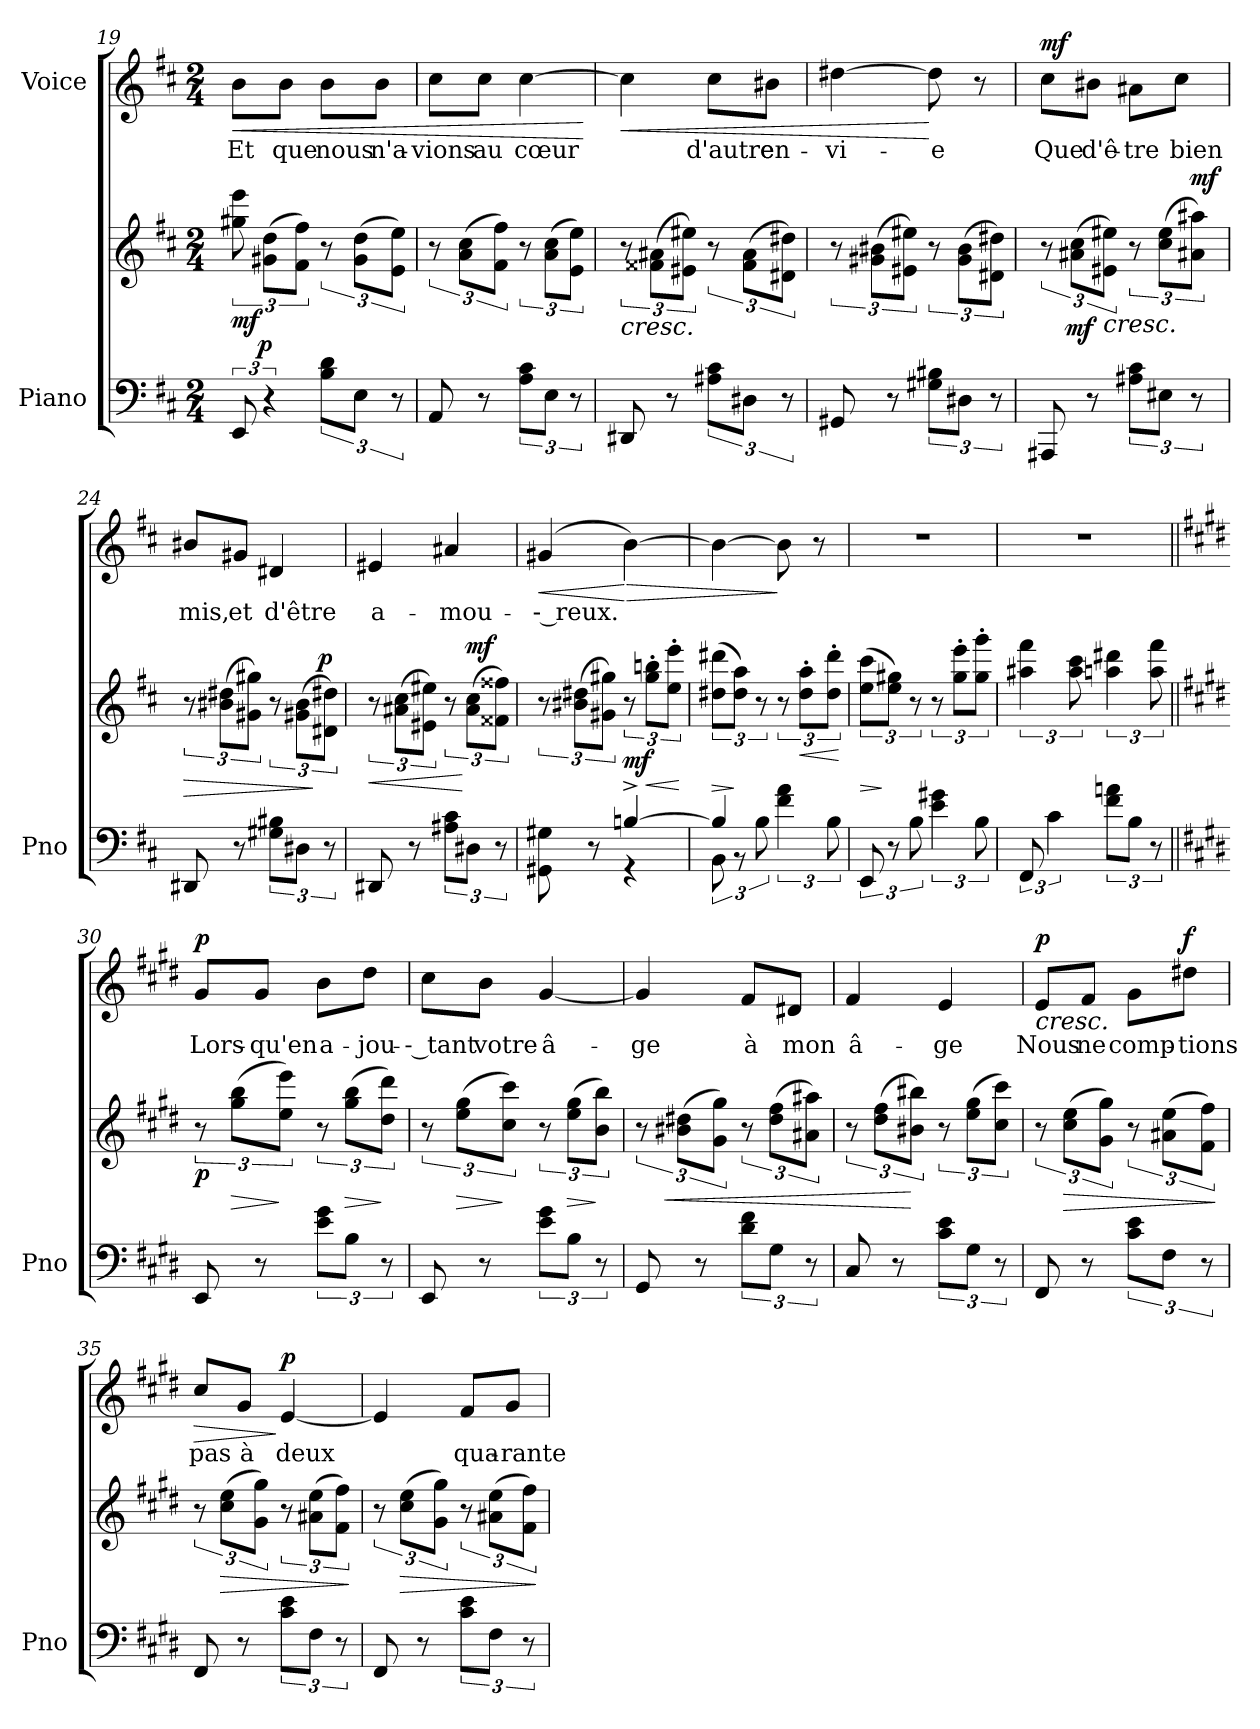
**kern	**kern	**dynam	**kern	**text	**dynam
*part2	*part2	*part2	*part1	*part1	*part1
*staff3	*staff2	*staff2/3	*staff1	*staff1	*staff1
*I"Piano	*	*	*I"Voice	*	*
*I'Pno	*	*	*	*	*
*clefF4	*clefG2	*	*clefG2	*	*
*k[f#c#]	*k[f#c#]	*	*k[f#c#]	*	*
*M2/4	*M2/4	*	*M2/4	*	*
=19	=19	=19	=19	=19	=19
!	!	!LO:DY:b	!	!LO:LY:b	!LO:HP:b
12EE/	12gg#X\ 12eee\	mf	8b\L	Et	<
!	!	!LO:DY:b	!	!	!
6r	(>12g#X\ 12dd\L	p	.	.	.
!	!	!	!	!LO:LY:b	!
.	.	.	8b\J	que	.
.	12f#\ 12ff#\J)	.	.	.	.
!	!	!	!	!LO:LY:b	!
12B\ 12d\L	12r	.	8b\L	nous	.
12E\J	(>12g#\ 12dd\L	.	.	.	.
!	!	!	!	!LO:LY:b	!
.	.	.	8b\J	n'a-	.
12r	12e\ 12ee\J)	.	.	.	.
=20	=20	=20	=20	=20	=20
!	!	!	!	!LO:LY:b	!
8AA/	12r	.	8cc#\L	-vions	.
.	(>12a\ 12cc#\L	.	.	.	.
!	!	!	!	!LO:LY:b	!
8r	.	.	8cc#\J	au	.
.	12f#\ 12ff#\J)	.	.	.	.
!	!	!	!	!LO:LY:b	!
12A\ 12c#\L	12r	.	[4cc#\	cœur	.
12E\J	(>12a\ 12cc#\L	.	.	.	.
12r	12e\ 12ee\J)	.	.	.	.
.	.	.	.	.	[
!!LO:PB:g=z
=21	=21	=21	=21	=21	=21
!	!LO:TX:b:i:t=cresc.	!	!	!	!
!	!	!	!	!	!LO:HP:b
8DD#X/	12r	.	4cc#\]	.	<
.	(>12f##X\ 12a#X\L	.	.	.	.
8r	.	.	.	.	.
.	12e#X\ 12ee#X\J)	.	.	.	.
!	!	!	!	!LO:LY:b	!
12A#X\ 12c#\L	12r	.	8cc#\L	d'autre	.
12D#X\J	(>12f##\ 12a#\L	.	.	.	.
!	!	!	!	!LO:LY:b	!
.	.	.	8b#X\J	en-	.
12r	12d#X\ 12dd#X\J)	.	.	.	.
=22	=22	=22	=22	=22	=22
!	!	!	!	!LO:LY:b	!
8GG#X/	12r	.	[4dd#X\	-vi-	.
.	(>12g#X\ 12b#X\L	.	.	.	.
8r	.	.	.	.	.
.	12e#X\ 12ee#X\J)	.	.	.	.
!	!	!	!	!LO:LY:b	!
12G#X\ 12B#X\L	12r	.	8dd#\]	-e	[
12D#X\J	(>12g#\ 12b#\L	.	.	.	.
.	.	.	8r	.	.
12r	12d#X\ 12dd#X\J)	.	.	.	.
=23	=23	=23	=23	=23	=23
!	!	!	!	!LO:LY:b	!LO:DY:a
8AAA#X/	12r	.	8cc#\L	Que	mf
!	!	!LO:DY:b	!	!	!
.	(>12a#X\ 12cc#\L	mf	.	.	.
!	!	!	!	!LO:LY:b	!
8r	.	.	8b#X\J	d'ê-	.
!	!	!LO:HP:b	!	!	!
.	12e#X\ 12ee#X\J)	<	.	.	.
!	!	!	!	!LO:LY:b	!
12A#X\ 12c#\L	12r	.	8a#X\L	-tre	.
12E#X\J	(>12cc#\ 12ee#\L	.	.	.	.
!	!	!	!	!LO:LY:b	!
.	.	.	8cc#\J	bien	.
!	!	!LO:DY:a	!	!	!
12r	12a#X\ 12aa#X\J)	mf	.	.	.
.	.	[	.	.	.
=24	=24	=24	=24	=24	=24
!	!	!LO:HP:b	!	!LO:LY:b	!
8DD#X/	12r	>	8b#X/L	mis,	.
.	(>12b#X\ 12dd#X\L	.	.	.	.
!	!	!	!	!LO:LY:b	!
8r	.	.	8g#X/J	et	.
.	12g#X\ 12gg#X\J)	.	.	.	.
!	!	!	!	!LO:LY:b	!
12G#X\ 12B#X\L	12r	.	4d#X/	d'être	.
12D#X\J	(>12g#X\ 12b#\L	.	.	.	.
!	!	!LO:DY:n=1:a	!	!	!
12r	12d#X\ 12dd#X\J)	] p	.	.	.
=25	=25	=25	=25	=25	=25
!	!	!LO:HP:b	!	!LO:LY:b	!
8DD#X/	12r	<	4e#X/	a-	.
.	(>12a#X\ 12cc#\L	.	.	.	.
8r	.	.	.	.	.
.	12e#X\ 12ee#X\J)	.	.	.	.
!	!	!	!	!LO:LY:b	!
12A#X\ 12c#\L	12r	.	4a#X/	-mou-	.
!	!	!LO:DY:n=1:a	!	!	!
12D#X\J	(>12a#\ 12cc#\L	[ mf	.	.	.
12r	12f##X\ 12ff##X\J)	.	.	.	.
!!LO:LB:g=z
=26	=26	=26	=26	=26	=26
*^	*	*	*	*	*
!	!	!	!	!	!LO:LY:b	!LO:HP:b
8GG#X\ 8G#X\	4ryy	12r	.	(>4g#X/	-- reux.	<
.	.	(>12b#X\ 12dd#X\L	.	.	.	.
8r	.	.	.	.	.	.
.	.	12g#X\ 12gg#X\J)	.	.	.	.
!	!	!	!LO:DY:b	!	!	!LO:HP:n=1:b
[4Bn^/	4r	12r	mf	[4b\)	.	[ >
!	!	!	!LO:HP:b	!	!	!
.	.	12gg#\' 12bbn\'L	<	.	.	.
.	.	12ee\' 12eee\'J	.	.	.	.
*v	*v	*	*	*	*	*
.	.	[	.	.	.
=27	=27	=27	=27	=27	=27
*^	*	*	*	*	*
!	!	!	!LO:HP:b	!	!	!
4B/]	12BB\	(>12dd#X\ 12ddd#X\L	>	4b\_	.	.
.	12r	12dd#\ 12aa\J)	]	.	.	.
.	12B\	12r	.	.	.	.
4rEEyy	6f#\ 6a\	12r	.	8b\]	.	]
!	!	!	!LO:HP:b	!	!	!
.	.	12dd#\' 12aa\'L	<	.	.	.
.	.	.	.	8r	.	.
.	12B\	12dd#\' 12ddd#\'J	.	.	.	.
*v	*v	*	*	*	*	*
.	.	[	.	.	.
=28	=28	=28	=28	=28	=28
!	!	!LO:HP:b	!	!	!
12EE/	(>12ee\ 12ccc#\L	>	2r	.	.
12r	12ee\ 12gg#X\J)	]	.	.	.
12B\	12r	.	.	.	.
6e\ 6g#X\	12r	.	.	.	.
.	12gg#\' 12eee\'L	.	.	.	.
12B\	12gg#\' 12ggg\'J	.	.	.	.
=29	=29	=29	=29	=29	=29
!	!	!LO:DY:b	!	!	!
!	!	!LO:DY:n=1:b	!	!	!
12FF#/	6aa#X\ 6fff#\	other-dynamics f	2r	.	.
6c#\	.	.	.	.	.
.	12aa#\ 12ccc#\	.	.	.	.
12f#\ 12an\L	6aan\ 6ddd#X\	.	.	.	.
12B\J	.	.	.	.	.
12r	12aa\ 12fff#\	.	.	.	.
=30||	=30||	=30||	=30||	=30||	=30||
*k[f#c#g#d#]	*k[f#c#g#d#]	*	*k[f#c#g#d#]	*	*
!	!	!LO:DY:b	!	!LO:LY:b	!LO:DY:a
8EE/	12r	p	8g#/L	Lors-	p
!	!	!LO:HP:b	!	!	!
.	(>12gg#\ 12bb\L	>	.	.	.
!	!	!	!	!LO:LY:b	!
8r	.	.	8g#/J	-qu'en	.
.	12ee\ 12eee\J)	]	.	.	.
!	!	!	!	!LO:LY:b	!
12e\ 12g#\L	12r	.	8b\L	a-	.
!	!	!LO:HP:b	!	!	!
12B\J	(>12gg#\ 12bb\L	>	.	.	.
!	!	!	!	!LO:LY:b	!
.	.	.	8dd#\J	-jou-	.
12r	12dd#\ 12ddd#\J)	]	.	.	.
!!LO:LB:g=z
=31	=31	=31	=31	=31	=31
!	!	!	!	!LO:LY:b	!
8EE/	12r	.	8cc#\L	-- tant	.
!	!	!LO:HP:b	!	!	!
.	(>12ee\ 12gg#\L	>	.	.	.
!	!	!	!	!LO:LY:b	!
8r	.	.	8b\J	votre	.
.	12cc#\ 12ccc#\J)	]	.	.	.
!	!	!	!	!LO:LY:b	!
12e\ 12g#\L	12r	.	[4g#/	â-	.
!	!	!LO:HP:b	!	!	!
12B\J	(>12ee\ 12gg#\L	>	.	.	.
12r	12b\ 12bb\J)	]	.	.	.
=32	=32	=32	=32	=32	=32
!	!	!	!	!LO:LY:b	!
8GG#/	12r	.	4g#/]	-ge	.
!	!	!LO:HP:b	!	!	!
.	(>12b#X\ 12dd#X\L	<	.	.	.
8r	.	.	.	.	.
.	12g#\ 12gg#\J)	.	.	.	.
!	!	!	!	!LO:LY:b	!
12d#\ 12f#\L	12r	.	8f#/L	à	.
12G#\J	(>12dd#\ 12ff#\L	.	.	.	.
!	!	!	!	!LO:LY:b	!
.	.	.	8d#X/J	mon	.
12r	12a#X\ 12aa#X\J)	.	.	.	.
=33	=33	=33	=33	=33	=33
!	!	!	!	!LO:LY:b	!
8C#/	12r	.	4f#/	â-	.
.	(>12dd#\ 12ff#\L	.	.	.	.
8r	.	.	.	.	.
.	12b#X\ 12bb#X\J)	[	.	.	.
!	!	!	!	!LO:LY:b	!
12c#\ 12e\L	12r	.	4e/	-ge	.
12G#\J	(>12ee\ 12gg#\L	.	.	.	.
12r	12cc#\ 12ccc#\J)	.	.	.	.
=34	=34	=34	=34	=34	=34
!	!	!	!	!LO:LY:b	!LO:HP:b
!	!	!	!	!	!LO:DY:n=1:a
8FF#/	12r	.	8e/L	Nous	< p
!	!	!LO:HP:b	!	!	!
.	(>12cc#\ 12ee\L	>	.	.	.
!	!	!	!	!LO:LY:b	!
8r	.	.	8f#/J	ne	.
.	12g#\ 12gg#\J)	.	.	.	.
!	!	!	!	!LO:LY:b	!
12c#\ 12e\L	12r	.	8g#\L	comp-	.
12F#\J	(>12a#X\ 12ee\L	.	.	.	.
!	!	!	!	!LO:LY:b	!LO:DY:n=2:a
.	.	.	8dd#X\J	-tions	f
12r	12f#\ 12ff#\J)	.	.	.	.
.	.	]	.	.	[
=35	=35	=35	=35	=35	=35
!	!	!	!	!LO:LY:b	!LO:HP:b
8FF#/	12r	.	8cc#/L	pas	>
!	!	!LO:HP:b	!	!	!
.	(>12cc#\ 12ee\L	>	.	.	.
!	!	!	!	!LO:LY:b	!
8r	.	.	8g#/J	à	.
.	12g#\ 12gg#\J)	.	.	.	.
!	!	!	!	!LO:LY:b	!LO:DY:n=1:a
12c#\ 12e\L	12r	.	[4e/	deux	] p
12F#\J	(>12a#X\ 12ee\L	.	.	.	.
12r	12f#\ 12ff#\J)	.	.	.	.
.	.	]	.	.	.
!!LO:LB:g=z
=36	=36	=36	=36	=36	=36
8FF#/	12r	.	4e/]	.	.
!	!	!LO:HP:b	!	!	!
.	(>12cc#\ 12ee\L	>	.	.	.
8r	.	.	.	.	.
.	12g#\ 12gg#\J)	.	.	.	.
!	!	!	!	!LO:LY:b	!
12c#\ 12e\L	12r	.	8f#/L	qua-	.
12F#\J	(>12a#X\ 12ee\L	.	.	.	.
!	!	!	!	!LO:LY:b	!
.	.	.	8g#/J	-rante	.
12r	12f#\ 12ff#\J)	.	.	.	.
.	.	]	.	.	.
=	=	=	=	=	=
*-	*-	*-	*-	*-	*-
